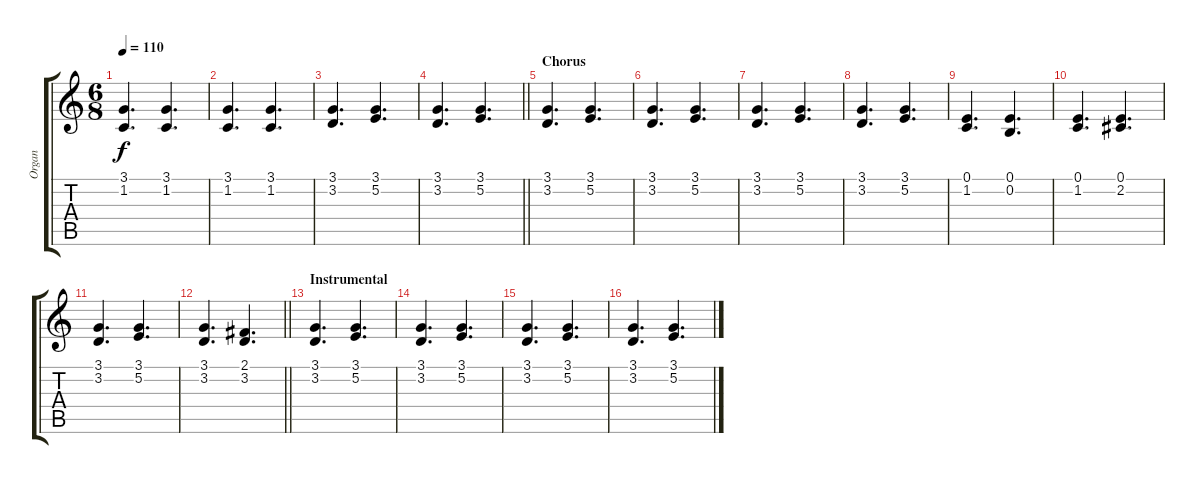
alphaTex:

\track ("Organ" "Organ") {instrument percussiveorgan}
\staff {score tabs}
\tuning (E4 B3 G3 D3 A2 E2) {hide}
\ts (6 8)
\tempo 110
\clef g2
\ks c
(3.1 1.2).4{d dy f} (3.1 1.2).4{d} |
(3.1 1.2).4{d} (3.1 1.2).4{d} |
(3.1 3.2).4{d} (3.1 5.2).4{d} |
\barLineRight lightlight
(3.1 3.2).4{d} (3.1 5.2).4{d} |
\section ("" "Chorus")
(3.1 3.2).4{d} (3.1 5.2).4{d} |
(3.1 3.2).4{d} (3.1 5.2).4{d} |
(3.1 3.2).4{d} (3.1 5.2).4{d} |
(3.1 3.2).4{d} (3.1 5.2).4{d} |
(0.1 1.2).4{d} (0.1 0.2).4{d} |
(0.1 1.2).4{d} (0.1 2.2).4{d} |
(3.1 3.2).4{d} (3.1 5.2).4{d} |
\barLineRight lightlight
(3.1 3.2).4{d} (2.1 3.2).4{d} |
\section ("" "Instrumental")
(3.1 3.2).4{d} (3.1 5.2).4{d} |
(3.1 3.2).4{d} (3.1 5.2).4{d} |
(3.1 3.2).4{d} (3.1 5.2).4{d} |
(3.1 3.2).4{d} (3.1 5.2).4{d}
